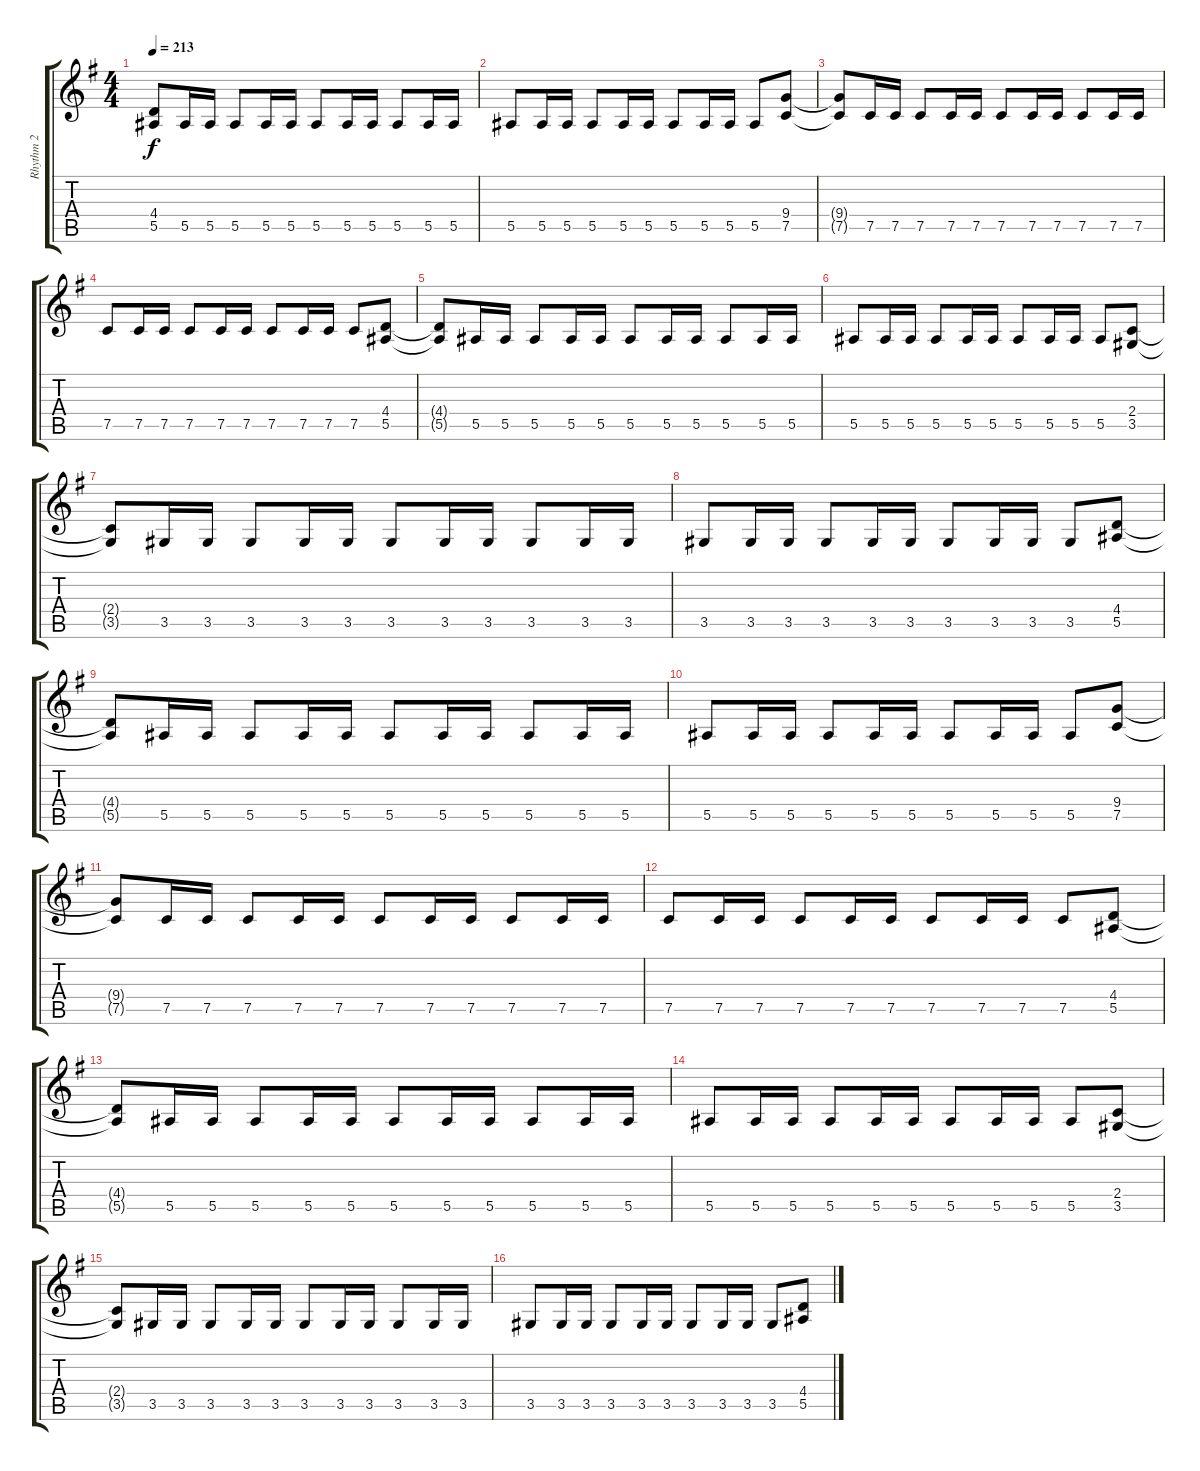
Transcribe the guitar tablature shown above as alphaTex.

\track ("Rhythm 2" "Rhythm 2") {instrument distortionguitar}
\staff {score tabs}
\tuning (C4 G3 Eb3 Bb2 F2 C2) {hide}
\ts (4 4)
\tempo 213
\clef g2
\ks eminor
(4.4{t} 5.5{t}).8{dy f} 5.5.16 5.5.16 5.5.8 5.5.16 5.5.16 5.5.8 5.5.16 5.5.16 5.5.8 5.5.16 5.5.16 |
5.5.8 5.5.16 5.5.16 5.5.8 5.5.16 5.5.16 5.5.8 5.5.16 5.5.16 5.5.8 (9.4 7.5).8 |
(9.4{t} 7.5{t}).8 7.5.16 7.5.16 7.5.8 7.5.16 7.5.16 7.5.8 7.5.16 7.5.16 7.5.8 7.5.16 7.5.16 |
7.5.8 7.5.16 7.5.16 7.5.8 7.5.16 7.5.16 7.5.8 7.5.16 7.5.16 7.5.8 (4.4 5.5).8 |
(4.4{t} 5.5{t}).8 5.5.16 5.5.16 5.5.8 5.5.16 5.5.16 5.5.8 5.5.16 5.5.16 5.5.8 5.5.16 5.5.16 |
5.5.8 5.5.16 5.5.16 5.5.8 5.5.16 5.5.16 5.5.8 5.5.16 5.5.16 5.5.8 (2.4 3.5).8 |
(2.4{t} 3.5{t}).8 3.5.16 3.5.16 3.5.8 3.5.16 3.5.16 3.5.8 3.5.16 3.5.16 3.5.8 3.5.16 3.5.16 |
3.5.8 3.5.16 3.5.16 3.5.8 3.5.16 3.5.16 3.5.8 3.5.16 3.5.16 3.5.8 (4.4 5.5).8 |
(4.4{t} 5.5{t}).8 5.5.16 5.5.16 5.5.8 5.5.16 5.5.16 5.5.8 5.5.16 5.5.16 5.5.8 5.5.16 5.5.16 |
5.5.8 5.5.16 5.5.16 5.5.8 5.5.16 5.5.16 5.5.8 5.5.16 5.5.16 5.5.8 (9.4 7.5).8 |
(9.4{t} 7.5{t}).8 7.5.16 7.5.16 7.5.8 7.5.16 7.5.16 7.5.8 7.5.16 7.5.16 7.5.8 7.5.16 7.5.16 |
7.5.8 7.5.16 7.5.16 7.5.8 7.5.16 7.5.16 7.5.8 7.5.16 7.5.16 7.5.8 (4.4 5.5).8 |
(4.4{t} 5.5{t}).8 5.5.16 5.5.16 5.5.8 5.5.16 5.5.16 5.5.8 5.5.16 5.5.16 5.5.8 5.5.16 5.5.16 |
5.5.8 5.5.16 5.5.16 5.5.8 5.5.16 5.5.16 5.5.8 5.5.16 5.5.16 5.5.8 (2.4 3.5).8 |
(2.4{t} 3.5{t}).8 3.5.16 3.5.16 3.5.8 3.5.16 3.5.16 3.5.8 3.5.16 3.5.16 3.5.8 3.5.16 3.5.16 |
3.5.8 3.5.16 3.5.16 3.5.8 3.5.16 3.5.16 3.5.8 3.5.16 3.5.16 3.5.8 (4.4 5.5).8
